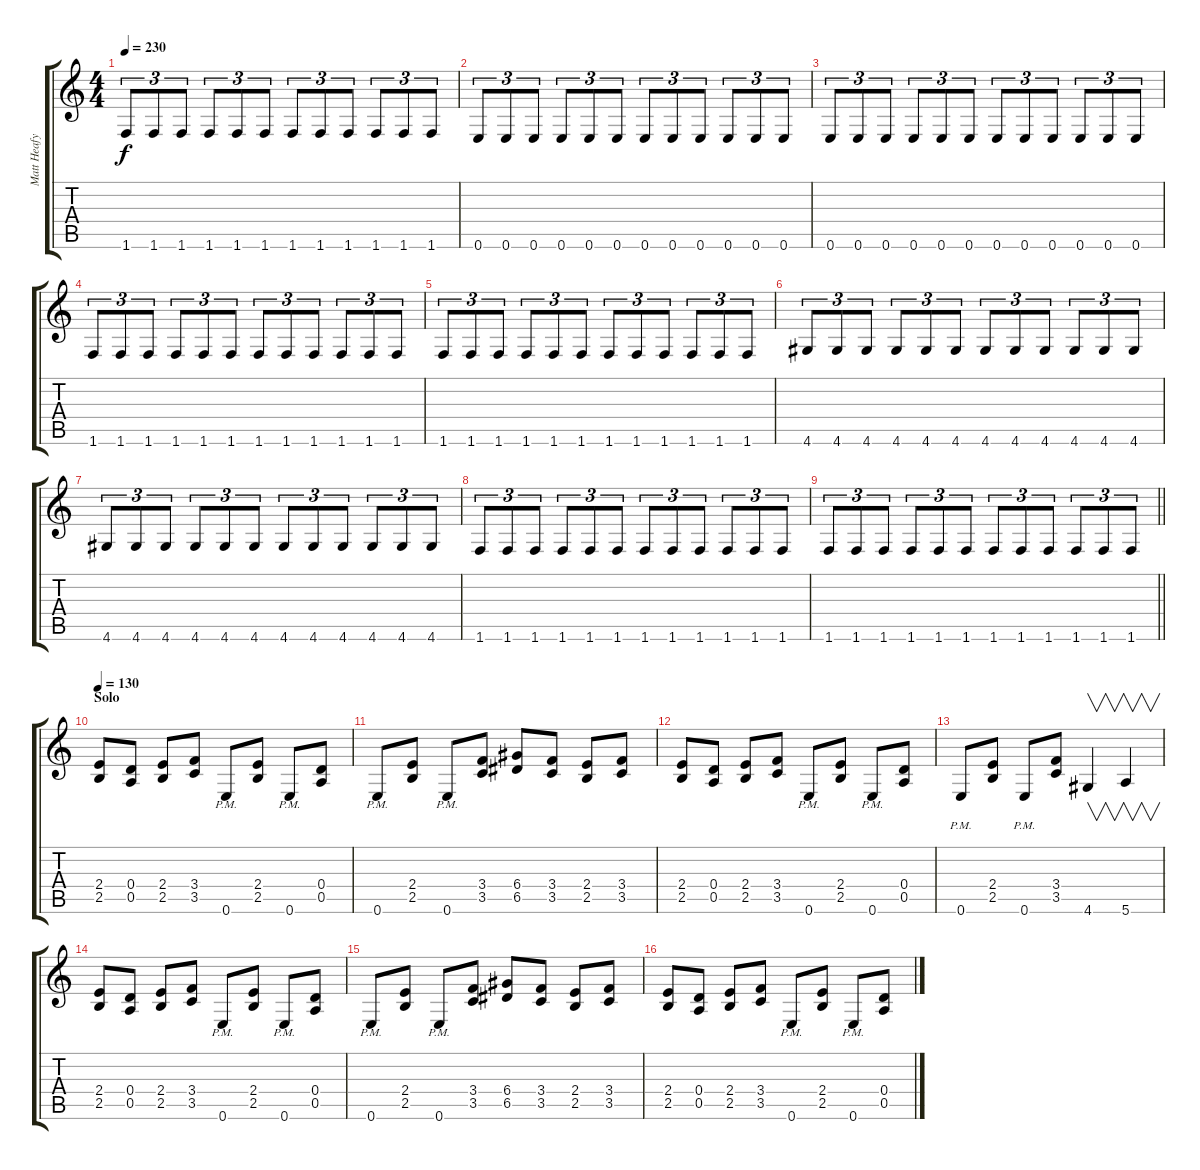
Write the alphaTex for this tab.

\track ("Matt Heafy" "Matt Heafy") {instrument distortionguitar}
\staff {score tabs}
\tuning (E4 B3 G3 D3 A2 E2) {hide}
\ts (4 4)
\tempo 230
\clef g2
\ks c
1.6.8{tu (3 2) dy f} 1.6.8{tu (3 2)} 1.6.8{tu (3 2)} 1.6.8{tu (3 2)} 1.6.8{tu (3 2)} 1.6.8{tu (3 2)} 1.6.8{tu (3 2)} 1.6.8{tu (3 2)} 1.6.8{tu (3 2)} 1.6.8{tu (3 2)} 1.6.8{tu (3 2)} 1.6.8{tu (3 2)} |
0.6.8{tu (3 2)} 0.6.8{tu (3 2)} 0.6.8{tu (3 2)} 0.6.8{tu (3 2)} 0.6.8{tu (3 2)} 0.6.8{tu (3 2)} 0.6.8{tu (3 2)} 0.6.8{tu (3 2)} 0.6.8{tu (3 2)} 0.6.8{tu (3 2)} 0.6.8{tu (3 2)} 0.6.8{tu (3 2)} |
0.6.8{tu (3 2)} 0.6.8{tu (3 2)} 0.6.8{tu (3 2)} 0.6.8{tu (3 2)} 0.6.8{tu (3 2)} 0.6.8{tu (3 2)} 0.6.8{tu (3 2)} 0.6.8{tu (3 2)} 0.6.8{tu (3 2)} 0.6.8{tu (3 2)} 0.6.8{tu (3 2)} 0.6.8{tu (3 2)} |
1.6.8{tu (3 2)} 1.6.8{tu (3 2)} 1.6.8{tu (3 2)} 1.6.8{tu (3 2)} 1.6.8{tu (3 2)} 1.6.8{tu (3 2)} 1.6.8{tu (3 2)} 1.6.8{tu (3 2)} 1.6.8{tu (3 2)} 1.6.8{tu (3 2)} 1.6.8{tu (3 2)} 1.6.8{tu (3 2)} |
1.6.8{tu (3 2)} 1.6.8{tu (3 2)} 1.6.8{tu (3 2)} 1.6.8{tu (3 2)} 1.6.8{tu (3 2)} 1.6.8{tu (3 2)} 1.6.8{tu (3 2)} 1.6.8{tu (3 2)} 1.6.8{tu (3 2)} 1.6.8{tu (3 2)} 1.6.8{tu (3 2)} 1.6.8{tu (3 2)} |
4.6.8{tu (3 2)} 4.6.8{tu (3 2)} 4.6.8{tu (3 2)} 4.6.8{tu (3 2)} 4.6.8{tu (3 2)} 4.6.8{tu (3 2)} 4.6.8{tu (3 2)} 4.6.8{tu (3 2)} 4.6.8{tu (3 2)} 4.6.8{tu (3 2)} 4.6.8{tu (3 2)} 4.6.8{tu (3 2)} |
4.6.8{tu (3 2)} 4.6.8{tu (3 2)} 4.6.8{tu (3 2)} 4.6.8{tu (3 2)} 4.6.8{tu (3 2)} 4.6.8{tu (3 2)} 4.6.8{tu (3 2)} 4.6.8{tu (3 2)} 4.6.8{tu (3 2)} 4.6.8{tu (3 2)} 4.6.8{tu (3 2)} 4.6.8{tu (3 2)} |
1.6.8{tu (3 2)} 1.6.8{tu (3 2)} 1.6.8{tu (3 2)} 1.6.8{tu (3 2)} 1.6.8{tu (3 2)} 1.6.8{tu (3 2)} 1.6.8{tu (3 2)} 1.6.8{tu (3 2)} 1.6.8{tu (3 2)} 1.6.8{tu (3 2)} 1.6.8{tu (3 2)} 1.6.8{tu (3 2)} |
\barLineRight lightlight
1.6.8{tu (3 2)} 1.6.8{tu (3 2)} 1.6.8{tu (3 2)} 1.6.8{tu (3 2)} 1.6.8{tu (3 2)} 1.6.8{tu (3 2)} 1.6.8{tu (3 2)} 1.6.8{tu (3 2)} 1.6.8{tu (3 2)} 1.6.8{tu (3 2)} 1.6.8{tu (3 2)} 1.6.8{tu (3 2)} |
\section ("" "Solo")
\tempo 130
(2.4 2.5).8{volume 8} (0.4 0.5).8 (2.4 2.5).8 (3.4 3.5).8 0.6{pm}.8 (2.4 2.5).8 0.6{pm}.8 (0.4 0.5).8 |
0.6{pm}.8 (2.4 2.5).8 0.6{pm}.8 (3.4 3.5).8 (6.4 6.5).8 (3.4 3.5).8 (2.4 2.5).8 (3.4 3.5).8 |
(2.4 2.5).8 (0.4 0.5).8 (2.4 2.5).8 (3.4 3.5).8 0.6{pm}.8 (2.4 2.5).8 0.6{pm}.8 (0.4 0.5).8 |
0.6{pm}.8 (2.4 2.5).8 0.6{pm}.8 (3.4 3.5).8 4.6.4{v} 5.6.4{v} |
(2.4 2.5).8 (0.4 0.5).8 (2.4 2.5).8 (3.4 3.5).8 0.6{pm}.8 (2.4 2.5).8 0.6{pm}.8 (0.4 0.5).8 |
0.6{pm}.8 (2.4 2.5).8 0.6{pm}.8 (3.4 3.5).8 (6.4 6.5).8 (3.4 3.5).8 (2.4 2.5).8 (3.4 3.5).8 |
(2.4 2.5).8 (0.4 0.5).8 (2.4 2.5).8 (3.4 3.5).8 0.6{pm}.8 (2.4 2.5).8 0.6{pm}.8 (0.4 0.5).8
